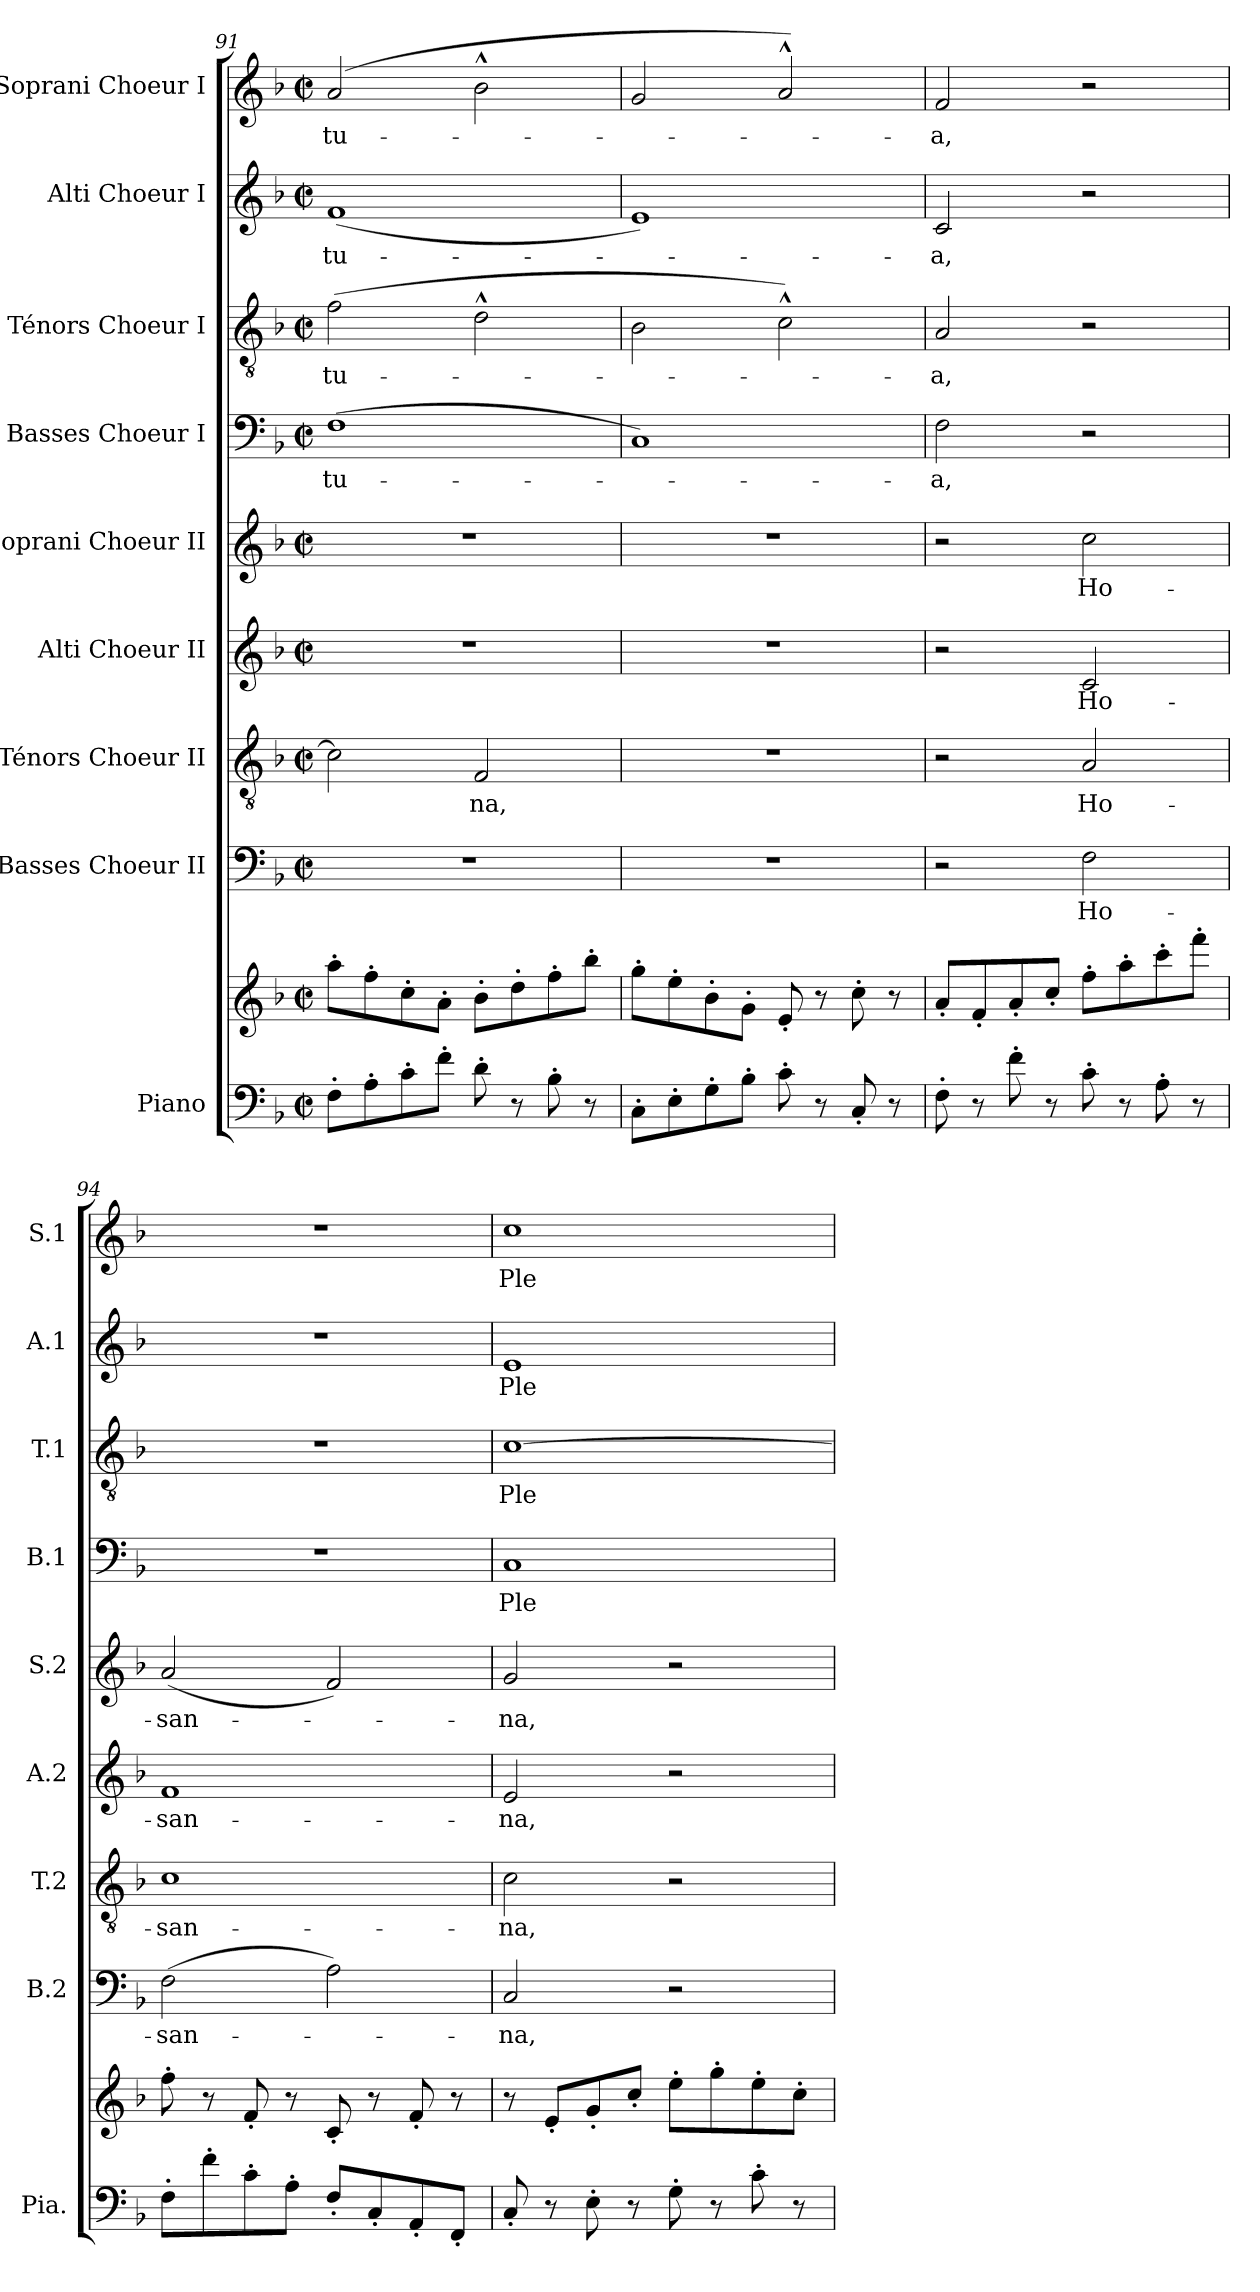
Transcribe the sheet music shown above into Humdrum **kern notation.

**kern	**kern	**kern	**text	**kern	**text	**kern	**text	**kern	**text	**kern	**text	**kern	**text	**kern	**text	**kern	**text
*part9	*part9	*part8	*part8	*part7	*part7	*part6	*part6	*part5	*part5	*part4	*part4	*part3	*part3	*part2	*part2	*part1	*part1
*staff10	*staff9	*staff8	*staff8	*staff7	*staff7	*staff6	*staff6	*staff5	*staff5	*staff4	*staff4	*staff3	*staff3	*staff2	*staff2	*staff1	*staff1
*I"Piano	*	*I"Basses Choeur II	*	*I"Ténors Choeur II	*	*I"Alti Choeur II	*	*I"Soprani Choeur II	*	*I"Basses Choeur I	*	*I"Ténors Choeur I	*	*I"Alti Choeur I	*	*I"Soprani Choeur I	*
*I'Pia.	*	*I'B.2	*	*I'T.2	*	*I'A.2	*	*I'S.2	*	*I'B.1	*	*I'T.1	*	*I'A.1	*	*I'S.1	*
*clefF4	*clefG2	*clefF4	*	*clefGv2	*	*clefG2	*	*clefG2	*	*clefF4	*	*clefGv2	*	*clefG2	*	*clefG2	*
*k[b-]	*k[b-]	*k[b-]	*	*k[b-]	*	*k[b-]	*	*k[b-]	*	*k[b-]	*	*k[b-]	*	*k[b-]	*	*k[b-]	*
*M2/2	*M2/2	*M2/2	*	*M2/2	*	*M2/2	*	*M2/2	*	*M2/2	*	*M2/2	*	*M2/2	*	*M2/2	*
*met(c|)	*met(c|)	*met(c|)	*	*met(c|)	*	*met(c|)	*	*met(c|)	*	*met(c|)	*	*met(c|)	*	*met(c|)	*	*met(c|)	*
=91	=91	=91	=91	=91	=91	=91	=91	=91	=91	=91	=91	=91	=91	=91	=91	=91	=91
8F'\L	8aa'\L	1r	.	2c\]	.	1r	.	1r	.	(1F	tu-	(2f\	tu-	(>1f	tu-	(2a/	tu-
8A'\	8ff'\	.	.	.	.	.	.	.	.	.	.	.	.	.	.	.	.
8c'\	8cc'\	.	.	.	.	.	.	.	.	.	.	.	.	.	.	.	.
8f'\J	8a'\J	.	.	.	.	.	.	.	.	.	.	.	.	.	.	.	.
8d'\	8b-'\L	.	.	2F/	-na,	.	.	.	.	.	.	2d^^\	.	.	.	2b-^^\	.
8r	8dd'\	.	.	.	.	.	.	.	.	.	.	.	.	.	.	.	.
8B-'\	8ff'\	.	.	.	.	.	.	.	.	.	.	.	.	.	.	.	.
8r	8bb-'\J	.	.	.	.	.	.	.	.	.	.	.	.	.	.	.	.
!!LO:PB:g=z
=92	=92	=92	=92	=92	=92	=92	=92	=92	=92	=92	=92	=92	=92	=92	=92	=92	=92
8C'\L	8gg'\L	1r	.	1r	.	1r	.	1r	.	1C)	.	2B-\	.	1e)	.	2g/	.
8E'\	8ee'\	.	.	.	.	.	.	.	.	.	.	.	.	.	.	.	.
8G'\	8b-'\	.	.	.	.	.	.	.	.	.	.	.	.	.	.	.	.
8B-'\J	8g'\J	.	.	.	.	.	.	.	.	.	.	.	.	.	.	.	.
8c'\	8e'/	.	.	.	.	.	.	.	.	.	.	2c^^\)	.	.	.	2a^^/)	.
8r	8r	.	.	.	.	.	.	.	.	.	.	.	.	.	.	.	.
8C'/	8cc'\	.	.	.	.	.	.	.	.	.	.	.	.	.	.	.	.
8r	8r	.	.	.	.	.	.	.	.	.	.	.	.	.	.	.	.
=93	=93	=93	=93	=93	=93	=93	=93	=93	=93	=93	=93	=93	=93	=93	=93	=93	=93
*	*	*^	*	*^	*	*^	*	*	*	*	*	*	*	*	*	*	*
8F'\	8a'/L	2r	2ryy	.	2r	2ryy	.	2r	2ryy	.	2r	.	2F\	-a,	2A/	-a,	2c/	-a,	2f/	-a,
8r	8f'/	.	.	.	.	.	.	.	.	.	.	.	.	.	.	.	.	.	.	.
8f'\	8a'/	.	.	.	.	.	.	.	.	.	.	.	.	.	.	.	.	.	.	.
8r	8cc'/J	.	.	.	.	.	.	.	.	.	.	.	.	.	.	.	.	.	.	.
8c'\	8ff'\L	2F\	2ryy	Ho-	2A/	2ryy	Ho-	2c/	2ryy	Ho-	2cc\	Ho-	2r	.	2r	.	2r	.	2r	.
8r	8aa'\	.	.	.	.	.	.	.	.	.	.	.	.	.	.	.	.	.	.	.
8A'\	8ccc'\	.	.	.	.	.	.	.	.	.	.	.	.	.	.	.	.	.	.	.
8r	8fff'\J	.	.	.	.	.	.	.	.	.	.	.	.	.	.	.	.	.	.	.
*	*	*v	*v	*	*	*	*	*v	*v	*	*	*	*	*	*	*	*	*	*	*
*	*	*	*	*v	*v	*	*	*	*	*	*	*	*	*	*	*	*	*
=94	=94	=94	=94	=94	=94	=94	=94	=94	=94	=94	=94	=94	=94	=94	=94	=94	=94
8F'\L	8ff'\	(2F\	-san-	1c	-san-	1f	-san-	(2a/	-san-	1r	.	1r	.	1r	.	1r	.
8f'\	8r	.	.	.	.	.	.	.	.	.	.	.	.	.	.	.	.
8c'\	8f'/	.	.	.	.	.	.	.	.	.	.	.	.	.	.	.	.
8A'\J	8r	.	.	.	.	.	.	.	.	.	.	.	.	.	.	.	.
8F'/L	8c'/	2A\)	.	.	.	.	.	2f/)	.	.	.	.	.	.	.	.	.
8C'/	8r	.	.	.	.	.	.	.	.	.	.	.	.	.	.	.	.
8AA'/	8f'/	.	.	.	.	.	.	.	.	.	.	.	.	.	.	.	.
8FF'/J	8r	.	.	.	.	.	.	.	.	.	.	.	.	.	.	.	.
=95	=95	=95	=95	=95	=95	=95	=95	=95	=95	=95	=95	=95	=95	=95	=95	=95	=95
8C'/	8r	2C/	-na,	2c\	-na,	2e/	-na,	2g/	-na,	1C	Ple-	[1c	Ple-	1e	Ple-	1cc	Ple-
8r	8e'/L	.	.	.	.	.	.	.	.	.	.	.	.	.	.	.	.
8E'\	8g'/	.	.	.	.	.	.	.	.	.	.	.	.	.	.	.	.
8r	8cc'/J	.	.	.	.	.	.	.	.	.	.	.	.	.	.	.	.
8G'\	8ee'\L	2r	.	2r	.	2r	.	2r	.	.	.	.	.	.	.	.	.
8r	8gg'\	.	.	.	.	.	.	.	.	.	.	.	.	.	.	.	.
8c'\	8ee'\	.	.	.	.	.	.	.	.	.	.	.	.	.	.	.	.
8r	8cc'\J	.	.	.	.	.	.	.	.	.	.	.	.	.	.	.	.
=	=	=	=	=	=	=	=	=	=	=	=	=	=	=	=	=	=
*-	*-	*-	*-	*-	*-	*-	*-	*-	*-	*-	*-	*-	*-	*-	*-	*-	*-
